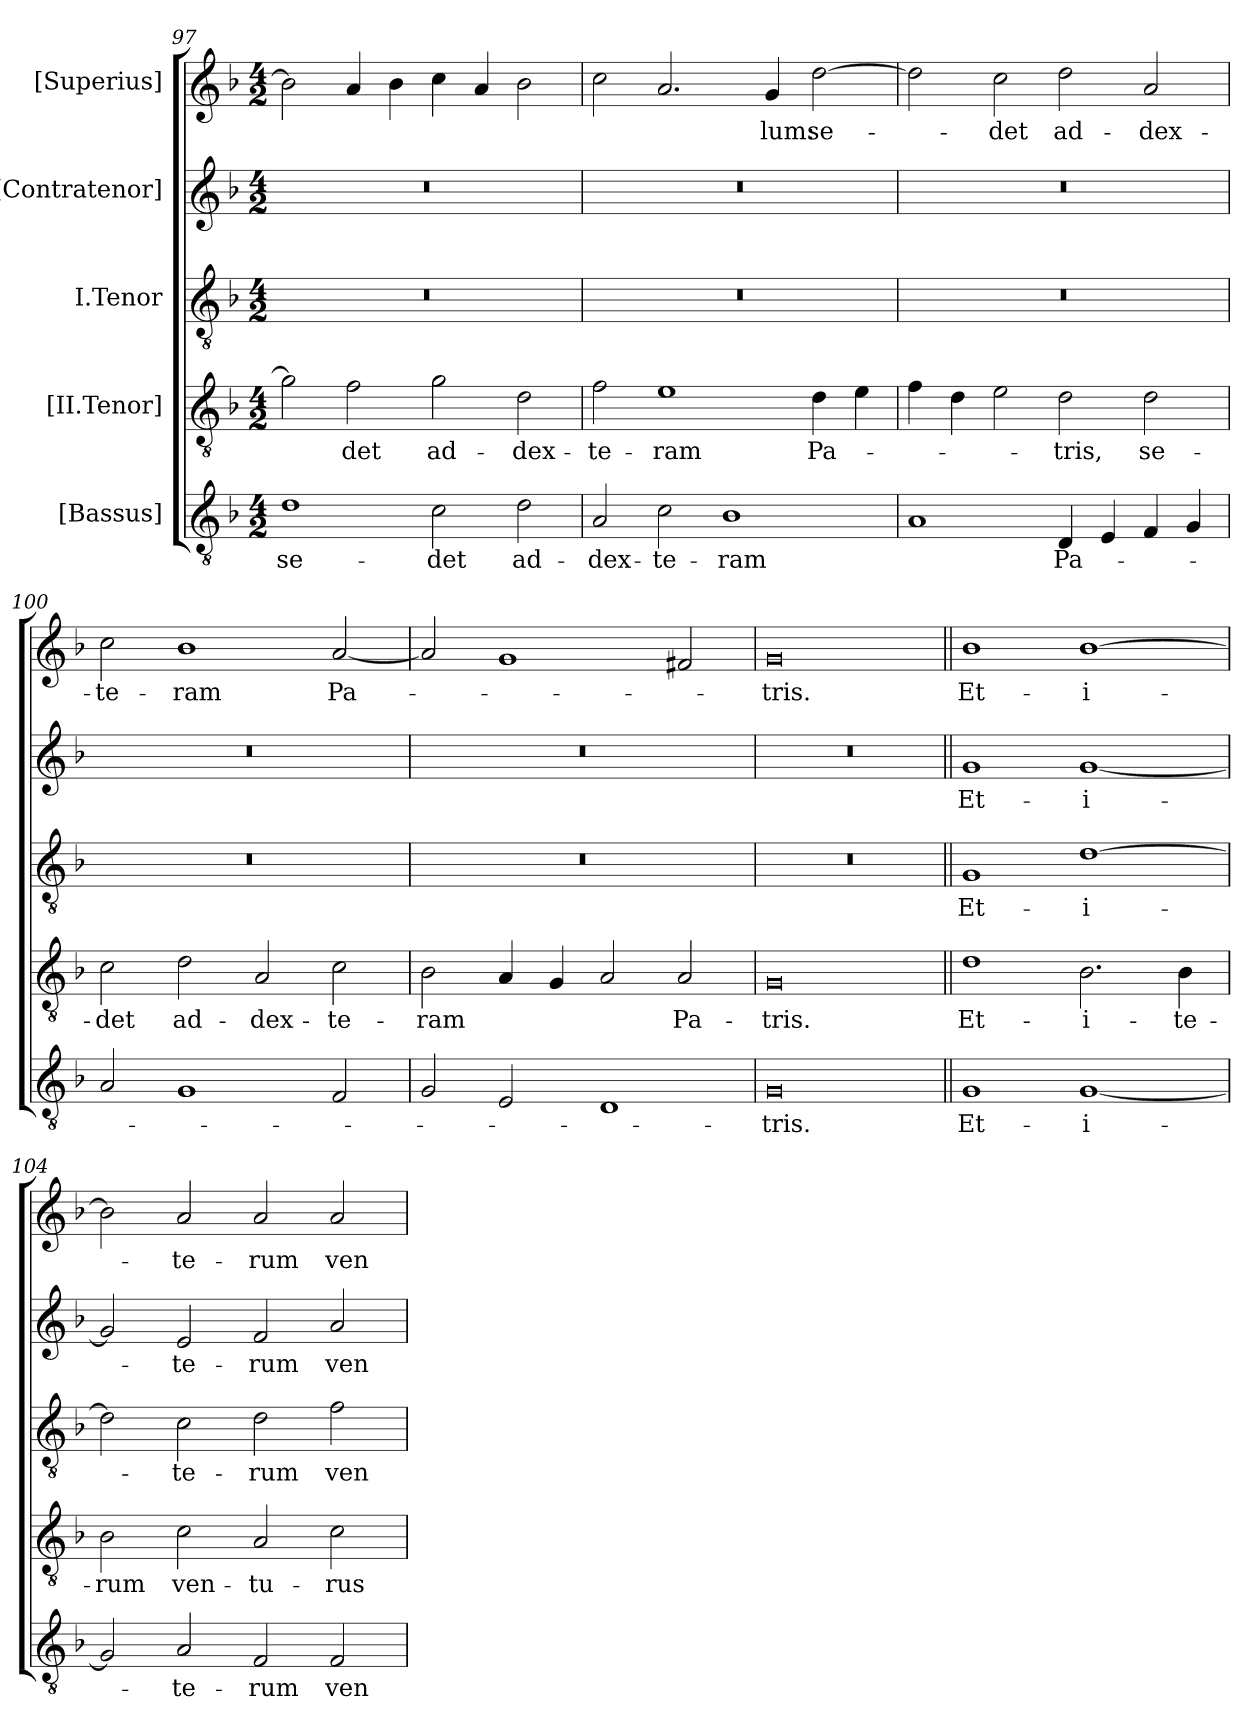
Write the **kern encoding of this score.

**kern	**text	**kern	**text	**kern	**text	**kern	**text	**kern	**text
*part5	*part5	*part4	*part4	*part3	*part3	*part2	*part2	*part1	*part1
*staff5	*staff5	*staff4	*staff4	*staff3	*staff3	*staff2	*staff2	*staff1	*staff1
*I"[Bassus]	*	*I"[II.Tenor]	*	*I"I.Tenor	*	*I"[Contratenor]	*	*I"[Superius]	*
*clefGv2	*	*clefGv2	*	*clefGv2	*	*clefG2	*	*clefG2	*
*k[b-]	*	*k[b-]	*	*k[b-]	*	*k[b-]	*	*k[b-]	*
*M4/2	*	*M4/2	*	*M4/2	*	*M4/2	*	*M4/2	*
=97	=97	=97	=97	=97	=97	=97	=97	=97	=97
1d\	se-	2g\]	.	0r	.	0r	.	2b-\]	.
.	.	2f\	-det	.	.	.	.	4a/	.
.	.	.	.	.	.	.	.	4b-\	.
2c\	-det	2g\	ad-	.	.	.	.	4cc\	.
.	.	.	.	.	.	.	.	4a/	.
2d\	ad-	2d\	dex-	.	.	.	.	2b-\	.
=98	=98	=98	=98	=98	=98	=98	=98	=98	=98
2A/	dex-	2f\	-te-	0r	.	0r	.	2cc\	.
2c\	-te-	1e\	-ram	.	.	.	.	2.a/	.
1B-\	-ram	.	.	.	.	.	.	.	.
.	.	.	.	.	.	.	.	4g/	-lum:
.	.	4d\	Pa-	.	.	.	.	[2dd\	se-
.	.	4e\	.	.	.	.	.	.	.
=99	=99	=99	=99	=99	=99	=99	=99	=99	=99
1A/	.	4f\	.	0r	.	0r	.	2dd\]	.
.	.	4d\	.	.	.	.	.	.	.
.	.	2e\	.	.	.	.	.	2cc\	-det
4D/	Pa-	2d\	-tris,	.	.	.	.	2dd\	ad-
4E/	.	.	.	.	.	.	.	.	.
4F/	.	2d\	se-	.	.	.	.	2a/	dex-
4G/	.	.	.	.	.	.	.	.	.
=100	=100	=100	=100	=100	=100	=100	=100	=100	=100
2A/	.	2c\	-det	0r	.	0r	.	2cc\	-te-
1G/	.	2d\	ad-	.	.	.	.	1b-\	-ram
.	.	2A/	dex-	.	.	.	.	.	.
2F/	.	2c\	-te-	.	.	.	.	[2a/	Pa-
=101	=101	=101	=101	=101	=101	=101	=101	=101	=101
2G/	.	2B-\	-ram	0r	.	0r	.	2a/]	.
2E/	.	4A/	.	.	.	.	.	1g/	.
.	.	4G/	.	.	.	.	.	.	.
1D/	.	2A/	.	.	.	.	.	.	.
.	.	2A/	Pa-	.	.	.	.	2f#X/	.
=102	=102	=102	=102	=102	=102	=102	=102	=102	=102
0G/	-tris.	0G/	-tris.	0r	.	0r	.	0g/	-tris.
=103||	=103||	=103||	=103||	=103||	=103||	=103||	=103||	=103||	=103||
1G/	Et-	1d\	Et-	1G/	Et-	1g/	Et-	1b-\	Et-
[1G/	i-	2.B-\	i-	[1d\	i-	[1g/	i-	[1b-\	i-
.	.	4B-\	-te-	.	.	.	.	.	.
=104	=104	=104	=104	=104	=104	=104	=104	=104	=104
2G/]	.	2B-\	-rum	2d\]	.	2g/]	.	2b-\]	.
2A/	-te-	2c\	ven-	2c\	-te-	2e/	-te-	2a/	-te-
2F/	-rum	2A/	-tu-	2d\	-rum	2f/	-rum	2a/	-rum
2F/	ven-	2c\	-rus	2f\	ven-	2a/	ven-	2a/	ven-
=	=	=	=	=	=	=	=	=	=
*-	*-	*-	*-	*-	*-	*-	*-	*-	*-
